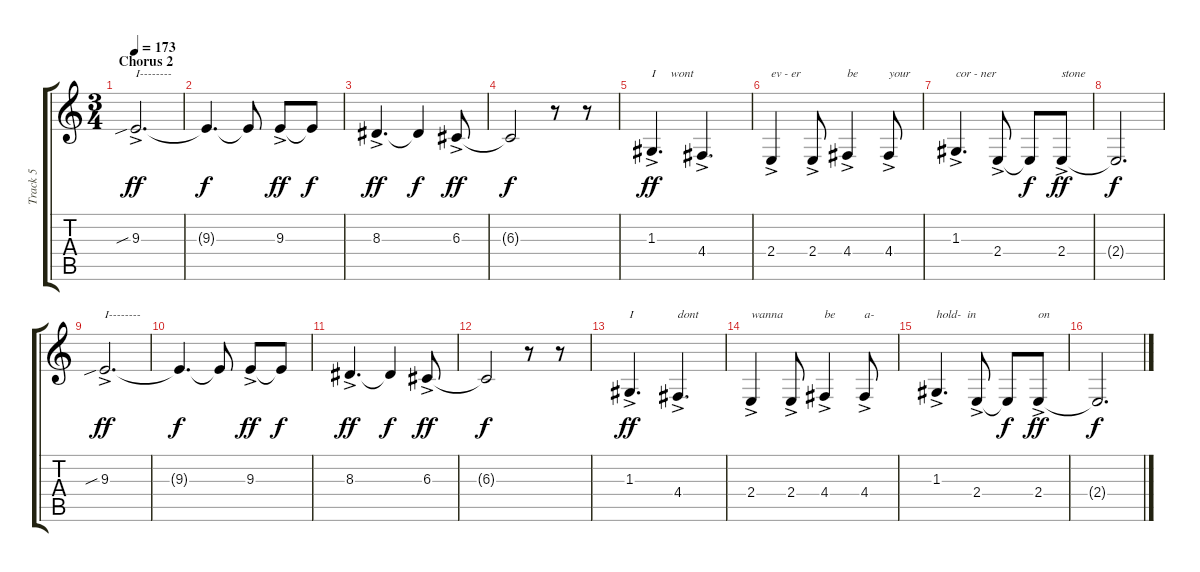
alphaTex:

\track ("Track 5" "Track 5") {instrument altosax}
\staff {score tabs}
\tuning (E4 B3 G3 D3 A2 E2) {hide}
\ts (3 4)
\section ("" "Chorus 2")
\tempo 173
\clef g2
\ks c
9.3{sib ac}.2{d txt "I--------" dy ff} |
9.3{t}.4{d dy f} 9.3{t}.8 9.3{ac}.8{dy ff} 9.3{t}.8{dy f} |
8.3{ac}.4{d dy ff} 8.3{t}.4{dy f} 6.3{ac}.8{dy ff} |
6.3{t}.2{dy f} r.8 r.8 |
1.3{ac}.4{d txt "I     wont" dy ff} 4.4{ac}.4{d} |
2.4{ac}.4{txt "ev - er"} 2.4{ac}.8 4.4{ac}.4{txt "be"} 4.4{ac}.8{txt "your"} |
1.3{ac}.4{d txt "cor - ner"} 2.4{ac}.8 2.4{t}.8{dy f} 2.4{ac}.8{txt "stone" dy ff} |
2.4{t}.2{d dy f} |
9.3{sib ac}.2{d txt "I--------" dy ff} |
9.3{t}.4{d dy f} 9.3{t}.8 9.3{ac}.8{dy ff} 9.3{t}.8{dy f} |
8.3{ac}.4{d dy ff} 8.3{t}.4{dy f} 6.3{ac}.8{dy ff} |
6.3{t}.2{dy f} r.8 r.8 |
1.3{ac}.4{d txt "I     " dy ff} 4.4{ac}.4{d txt "dont"} |
2.4{ac}.4{txt "wanna"} 2.4{ac}.8 4.4{ac}.4{txt "be"} 4.4{ac}.8{txt "a-"} |
1.3{ac}.4{d txt "hold-  in"} 2.4{ac}.8 2.4{t}.8{dy f} 2.4{ac}.8{txt "on" dy ff} |
2.4{t}.2{d dy f}
